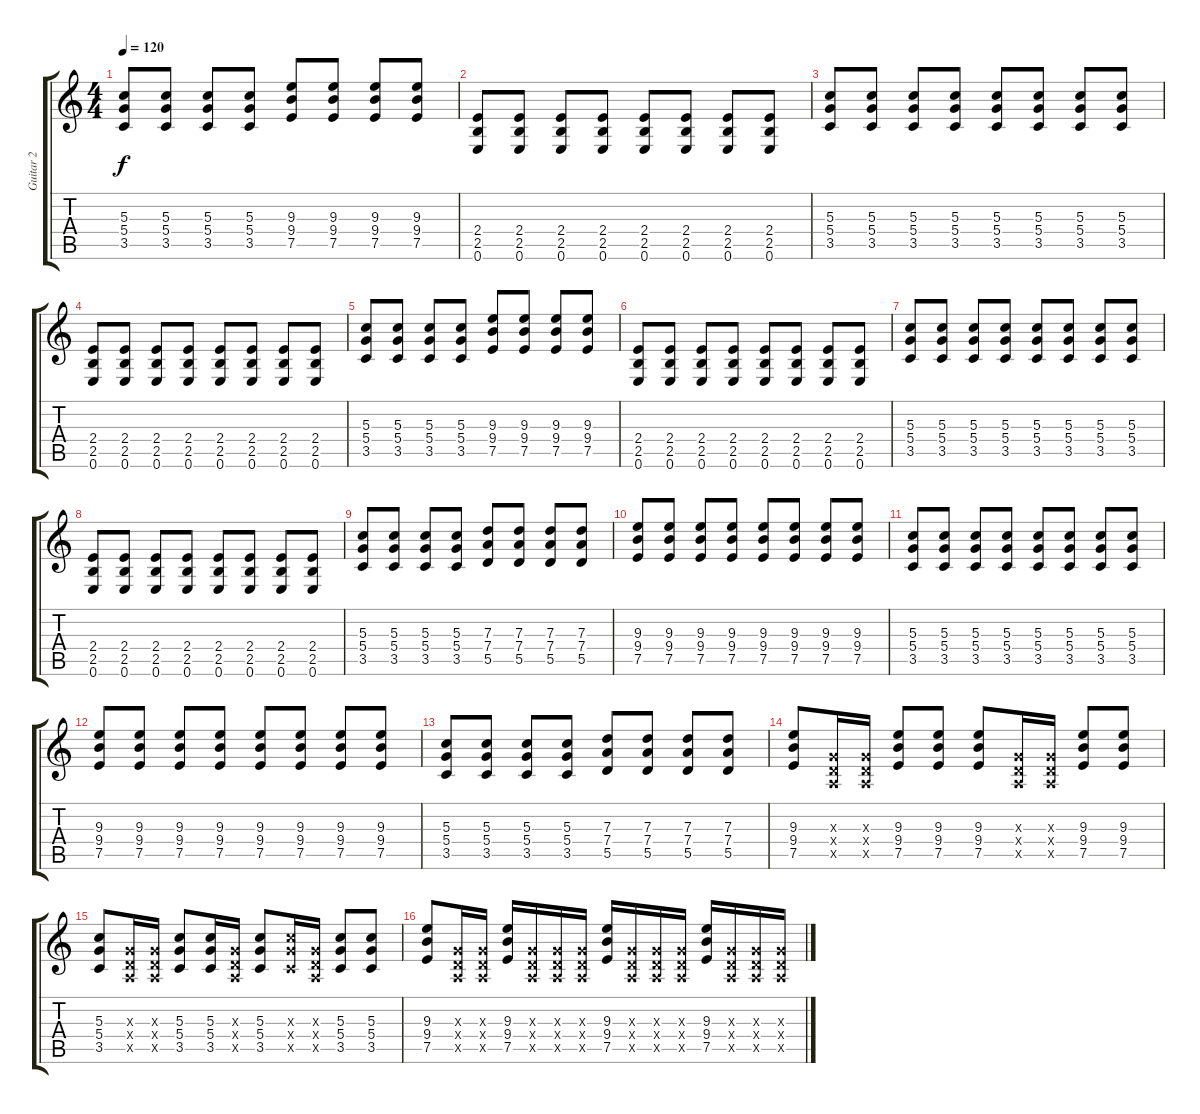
\track ("Guitar 2" "Guitar 2") {instrument overdrivenguitar}
\staff {score tabs}
\tuning (E4 B3 G3 D3 A2 E2) {hide}
\ts (4 4)
\tempo 120
\clef g2
\ks c
(5.3 5.4 3.5).8{dy f} (5.3 5.4 3.5).8 (5.3 5.4 3.5).8 (5.3 5.4 3.5).8 (9.3 9.4 7.5).8 (9.3 9.4 7.5).8 (9.3 9.4 7.5).8 (9.3 9.4 7.5).8 |
(2.4 2.5 0.6).8{volume 7} (2.4 2.5 0.6).8 (2.4 2.5 0.6).8 (2.4 2.5 0.6).8 (2.4 2.5 0.6).8 (2.4 2.5 0.6).8 (2.4 2.5 0.6).8 (2.4 2.5 0.6).8 |
(5.3 5.4 3.5).8 (5.3 5.4 3.5).8 (5.3 5.4 3.5).8 (5.3 5.4 3.5).8 (5.3 5.4 3.5).8 (5.3 5.4 3.5).8 (5.3 5.4 3.5).8 (5.3 5.4 3.5).8 |
(2.4 2.5 0.6).8 (2.4 2.5 0.6).8 (2.4 2.5 0.6).8 (2.4 2.5 0.6).8 (2.4 2.5 0.6).8 (2.4 2.5 0.6).8 (2.4 2.5 0.6).8 (2.4 2.5 0.6).8 |
(5.3 5.4 3.5).8 (5.3 5.4 3.5).8 (5.3 5.4 3.5).8 (5.3 5.4 3.5).8 (9.3 9.4 7.5).8 (9.3 9.4 7.5).8 (9.3 9.4 7.5).8 (9.3 9.4 7.5).8 |
(2.4 2.5 0.6).8{volume 10} (2.4 2.5 0.6).8 (2.4 2.5 0.6).8 (2.4 2.5 0.6).8 (2.4 2.5 0.6).8 (2.4 2.5 0.6).8 (2.4 2.5 0.6).8 (2.4 2.5 0.6).8 |
(5.3 5.4 3.5).8 (5.3 5.4 3.5).8 (5.3 5.4 3.5).8 (5.3 5.4 3.5).8 (5.3 5.4 3.5).8 (5.3 5.4 3.5).8 (5.3 5.4 3.5).8 (5.3 5.4 3.5).8 |
(2.4 2.5 0.6).8 (2.4 2.5 0.6).8 (2.4 2.5 0.6).8 (2.4 2.5 0.6).8 (2.4 2.5 0.6).8 (2.4 2.5 0.6).8 (2.4 2.5 0.6).8 (2.4 2.5 0.6).8 |
(5.3 5.4 3.5).8 (5.3 5.4 3.5).8 (5.3 5.4 3.5).8 (5.3 5.4 3.5).8 (7.3 7.4 5.5).8 (7.3 7.4 5.5).8 (7.3 7.4 5.5).8 (7.3 7.4 5.5).8 |
(9.3 9.4 7.5).8{volume 13} (9.3 9.4 7.5).8 (9.3 9.4 7.5).8 (9.3 9.4 7.5).8 (9.3 9.4 7.5).8 (9.3 9.4 7.5).8 (9.3 9.4 7.5).8 (9.3 9.4 7.5).8 |
(5.3 5.4 3.5).8 (5.3 5.4 3.5).8 (5.3 5.4 3.5).8 (5.3 5.4 3.5).8 (5.3 5.4 3.5).8 (5.3 5.4 3.5).8 (5.3 5.4 3.5).8 (5.3 5.4 3.5).8 |
(9.3 9.4 7.5).8 (9.3 9.4 7.5).8 (9.3 9.4 7.5).8 (9.3 9.4 7.5).8 (9.3 9.4 7.5).8 (9.3 9.4 7.5).8 (9.3 9.4 7.5).8 (9.3 9.4 7.5).8 |
(5.3 5.4 3.5).8 (5.3 5.4 3.5).8 (5.3 5.4 3.5).8 (5.3 5.4 3.5).8 (7.3 7.4 5.5).8 (7.3 7.4 5.5).8 (7.3 7.4 5.5).8 (7.3 7.4 5.5).8 |
(9.3 9.4 7.5).8 (0.3{x} 0.4{x} 0.5{x}).16 (0.3{x} 0.4{x} 0.5{x}).16 (9.3 9.4 7.5).8 (9.3 9.4 7.5).8 (9.3 9.4 7.5).8 (0.3{x} 0.4{x} 0.5{x}).16 (0.3{x} 0.4{x} 0.5{x}).16 (9.3 9.4 7.5).8 (9.3 9.4 7.5).8 |
(5.3 5.4 3.5).8 (0.3{x} 0.4{x} 0.5{x}).16 (0.3{x} 0.4{x} 0.5{x}).16 (5.3 5.4 3.5).8 (5.3 5.4 3.5).16 (0.3{x} 0.4{x} 0.5{x}).16 (5.3 5.4 3.5).8 (5.3{x} 5.4{x} 3.5{x}).16 (0.3{x} 0.4{x} 0.5{x}).16 (5.3 5.4 3.5).8 (5.3 5.4 3.5).8 |
(9.3 9.4 7.5).8 (0.3{x} 0.4{x} 0.5{x}).16 (0.3{x} 0.4{x} 0.5{x}).16 (9.3 9.4 7.5).16 (0.3{x} 0.4{x} 0.5{x}).16 (0.3{x} 0.4{x} 0.5{x}).16 (0.3{x} 0.4{x} 0.5{x}).16 (9.3 9.4 7.5).16 (0.3{x} 0.4{x} 0.5{x}).16 (0.3{x} 0.4{x} 0.5{x}).16 (0.3{x} 0.4{x} 0.5{x}).16 (9.3 9.4 7.5).16 (0.3{x} 0.4{x} 0.5{x}).16 (0.3{x} 0.4{x} 0.5{x}).16 (0.3{x} 0.4{x} 0.5{x}).16
